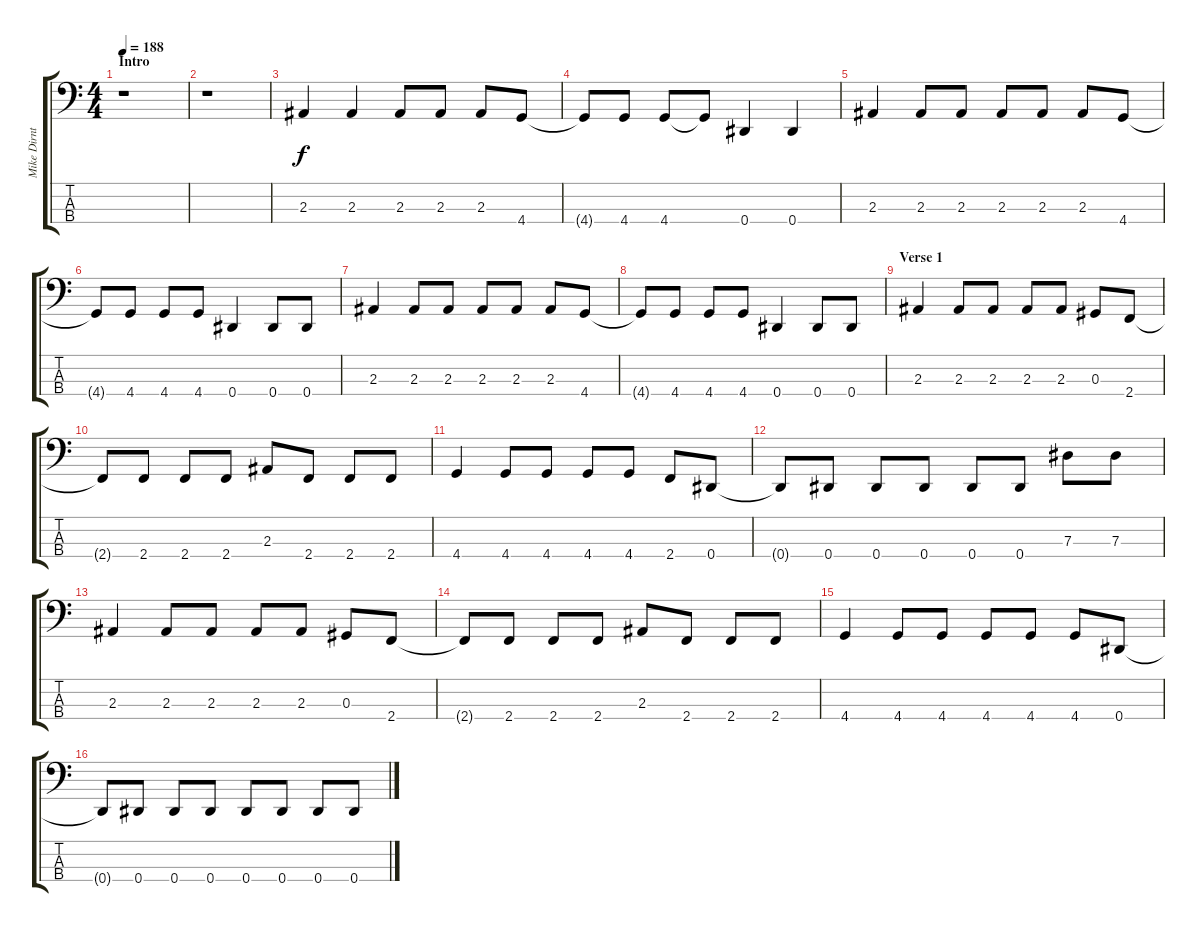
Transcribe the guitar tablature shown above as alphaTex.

\track ("Mike Dirnt" "Mike Dirnt") {instrument electricbassfinger}
\staff {score tabs}
\tuning (Gb2 Db2 Ab1 Eb1) {hide}
\ts (4 4)
\section ("" "Intro")
\tempo 188
\clef f4
\ks c
r.1{dy f instrument electricbassfinger} |
r.1 |
2.3.4 2.3.4 2.3.8 2.3.8 2.3.8 4.4.8 |
4.4{t}.8 4.4.8 4.4.8 4.4{t}.8 0.4.4 0.4.4 |
2.3.4 2.3.8 2.3.8 2.3.8 2.3.8 2.3.8 4.4.8 |
4.4{t}.8 4.4.8 4.4.8 4.4.8 0.4.4 0.4.8 0.4.8 |
2.3.4 2.3.8 2.3.8 2.3.8 2.3.8 2.3.8 4.4.8 |
4.4{t}.8 4.4.8 4.4.8 4.4.8 0.4.4 0.4.8 0.4.8 |
\section ("" "Verse 1")
2.3.4 2.3.8 2.3.8 2.3.8 2.3.8 0.3.8 2.4.8 |
2.4{t}.8 2.4.8 2.4.8 2.4.8 2.3.8 2.4.8 2.4.8 2.4.8 |
4.4.4 4.4.8 4.4.8 4.4.8 4.4.8 2.4.8 0.4.8 |
0.4{t}.8 0.4.8 0.4.8 0.4.8 0.4.8 0.4.8 7.3.8 7.3.8 |
2.3.4 2.3.8 2.3.8 2.3.8 2.3.8 0.3.8 2.4.8 |
2.4{t}.8 2.4.8 2.4.8 2.4.8 2.3.8 2.4.8 2.4.8 2.4.8 |
4.4.4 4.4.8 4.4.8 4.4.8 4.4.8 4.4.8 0.4.8 |
0.4{t}.8 0.4.8 0.4.8 0.4.8 0.4.8 0.4.8 0.4.8 0.4.8
